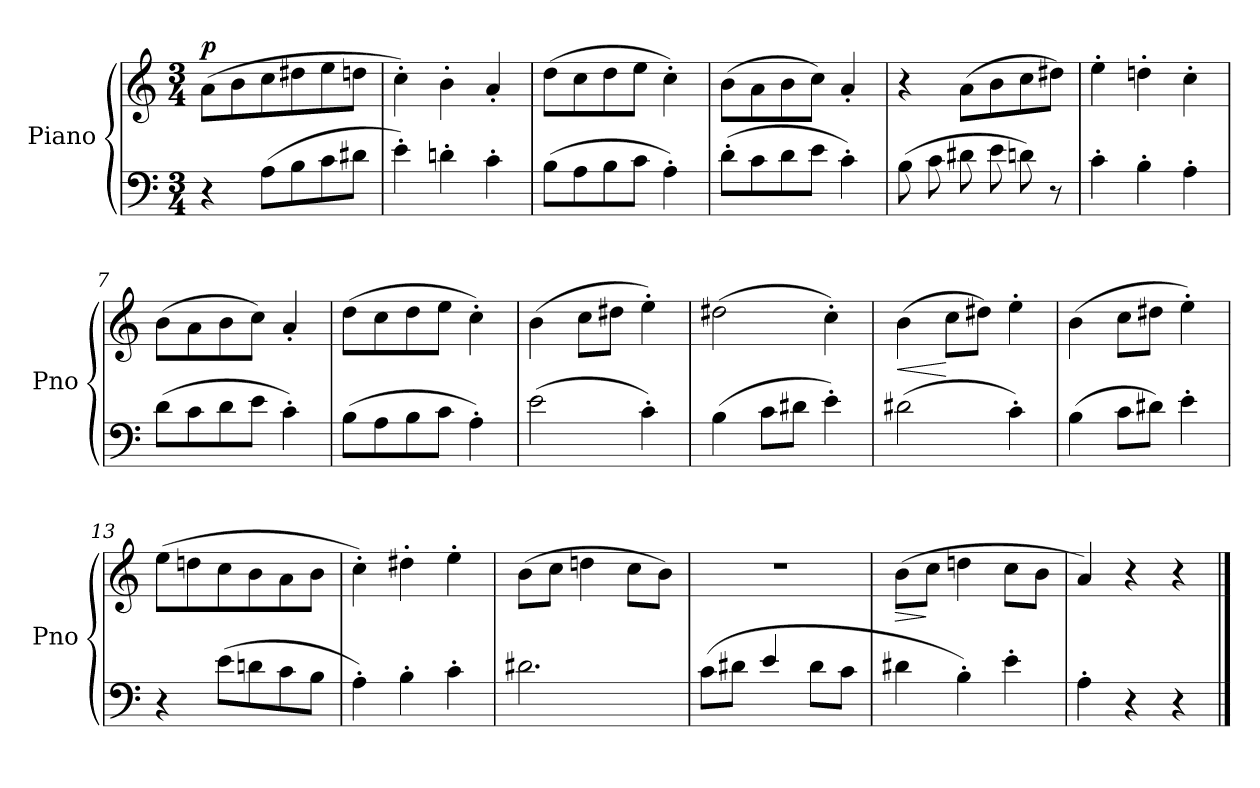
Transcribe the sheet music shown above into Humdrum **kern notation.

**kern	**kern	**dynam
*part2	*part1	*part1
*staff2	*staff1	*staff1
*I"Piano	*I"Piano	*
*I'Pno	*I'Pno	*
*clefF4	*clefG2	*
*k[]	*k[]	*
*M3/4	*M3/4	*
*MM100	*MM100	*
=1	=1	=1
!	!	!LO:DY:a
4r	(8a\L	p
.	8b\	.
(8A\L	8cc\	.
8B\	8dd#X\	.
8c\	8ee\	.
8d#X\J	8ddn\J	.
=2	=2	=2
4e'\)	4cc'\)	.
4dn'\	4b'\	.
4c'\	4a'/	.
=3	=3	=3
(8B\L	(8dd\L	.
8A\	8cc\	.
8B\	8dd\	.
8c\J	8ee\J	.
4A'\)	4cc'\)	.
=4	=4	=4
(8d'\L	(8b\L	.
8c\	8a\	.
8d\	8b\	.
8e\J	8cc\J)	.
4c'\)	4a'/	.
=5	=5	=5
(8B\	4r	.
8c\	.	.
8d#X\	(8a\L	.
8e\	8b\	.
8dn\)	8cc\	.
8r	8dd#X\J)	.
!!LO:LB:g=z
=6	=6	=6
4c'\	4ee'\	.
4B'\	4ddn'\	.
4A'\	4cc'\	.
=7	=7	=7
(8d\L	(8b\L	.
8c\	8a\	.
8d\	8b\	.
8e\J	8cc\J)	.
4c'\)	4a'/	.
=8	=8	=8
(8B\L	(8dd\L	.
8A\	8cc\	.
8B\	8dd\	.
8c\J	8ee\J	.
4A'\)	4cc'\)	.
=9	=9	=9
(2e\	(4b\	.
.	8cc\L	.
.	8dd#X\J	.
4c'\)	4ee'\)	.
=10	=10	=10
(4B\	(2dd#X\	.
8c\L	.	.
8d#X\J	.	.
4e'\)	4cc'\)	.
=11	=11	=11
!	!	!LO:HP:b
(2d#X\	(4b\	<
.	8cc\L	[
.	8dd#X\J)	.
4c'\)	4ee'\	.
!!LO:PB:g=z
=12	=12	=12
(4B\	(4b\	.
8c\L	8cc\L	.
8d#X\J)	8dd#X\J	.
4e'\	4ee'\)	.
=13	=13	=13
4r	(8ee\L	.
.	8ddn\	.
(8e\L	8cc\	.
8dn\	8b\	.
8c\	8a\	.
8B\J	8b\J	.
=14	=14	=14
4A'\)	4cc'\)	.
4B'\	4dd#X'\	.
4c'\	4ee'\	.
=15	=15	=15
2.d#X\	(8b\L	.
.	8cc\J	.
.	4ddn\	.
.	8cc\L	.
.	8b\J)	.
=16	=16	=16
(8c\L	2.r	.
8d#X\J	.	.
4e/	.	.
8d#\L	.	.
8c\J	.	.
=17	=17	=17
!	!	!LO:HP:b
4d#X\	(8b\L	>
.	8cc\J	]
4B'\)	4ddn\	.
4e'\	8cc\L	.
.	8b\J	.
=18	=18	=18
4A'\	4a/)	.
4r	4r	.
4r	4r	.
==	==	==
*-	*-	*-
